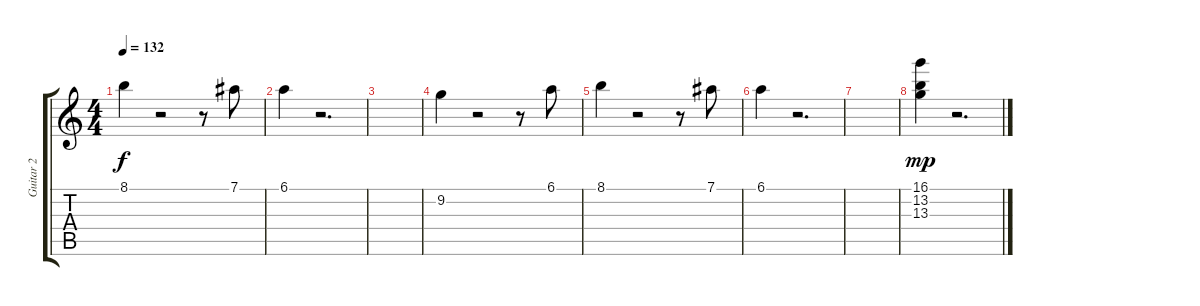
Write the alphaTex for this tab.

\track ("Guitar 2" "Guitar 2") {instrument distortionguitar}
\staff {score tabs}
\tuning (Eb4 Bb3 Gb3 Db3 Ab2 Eb2) {hide}
\ts (4 4)
\tempo 132
\clef g2
\ks c
8.1.4{dy f} r.2 r.8 7.1.8 |
6.1.4 r.2{d} |
|
9.2.4 r.2 r.8 6.1.8 |
8.1.4 r.2 r.8 7.1.8 |
6.1.4 r.2{d} |
|
(16.1 13.2 13.3).4{dy mp} r.2{d}
